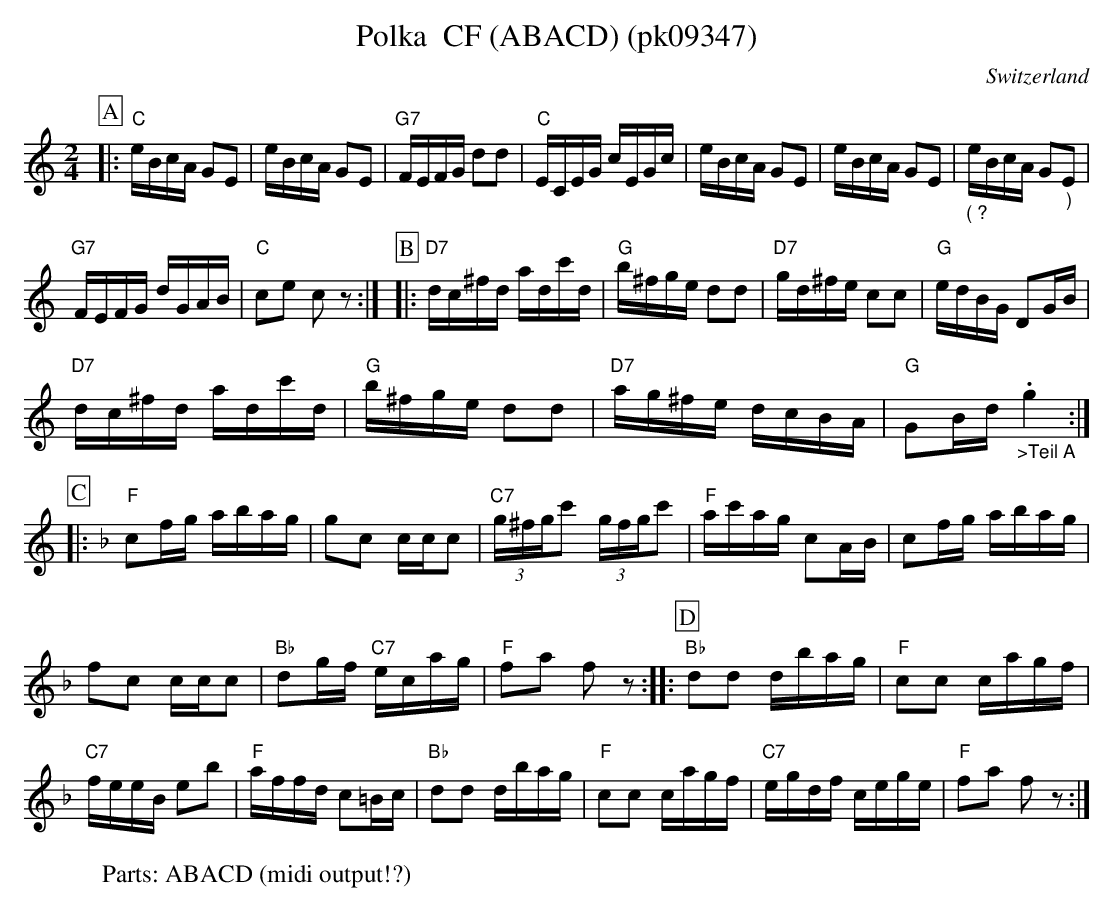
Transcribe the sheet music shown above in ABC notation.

X:1
T:Polka  CF (ABACD) (pk09347)
M:2/4
L:1/16
O:Switzerland
K:C major
[P:A] |:"C"eBcA G2E2 | eBcA G2E2 | "G7"FEFG d2d2 | "C"ECEG cEGc | eBcA G2E2 | eBcA G2E2 | "_( ?"eBcA G2"_)"E2 |
"G7"FEFG dGAB | "C"c2e2 c2z2 :| [P:B] |:  "D7"dc^fd adc'd | "G"b^fge d2d2 | "D7"gd^fe c2c2 | "G"edBG D2GB |
"D7"dc^fd adc'd | "G"b^fge d2d2 | "D7"ag^fe dcBA | "G"G2Bd "_>Teil A".g4 :|
 [P:C] [K:F] |: "F"c2fg abag | g2c2 ccc2 | "C7"(3g^fgc'2 (3gfgc'2 | "F"ac'ag c2AB | c2fg abag |
f2c2 ccc2 | "Bb"d2gf "C7"ecag | "F"f2a2 f2z2 :: [P:D] "Bb"d2d2 dbag | "F"c2c2 cagf |
"C7"feeB e2b2 | "F"affd c2=Bc | "Bb"d2d2 dbag | "F"c2c2 cagf | "C7"egdf cege | "F"f2a2 f2z2 :|
W:Parts: ABACD (midi output!?)
